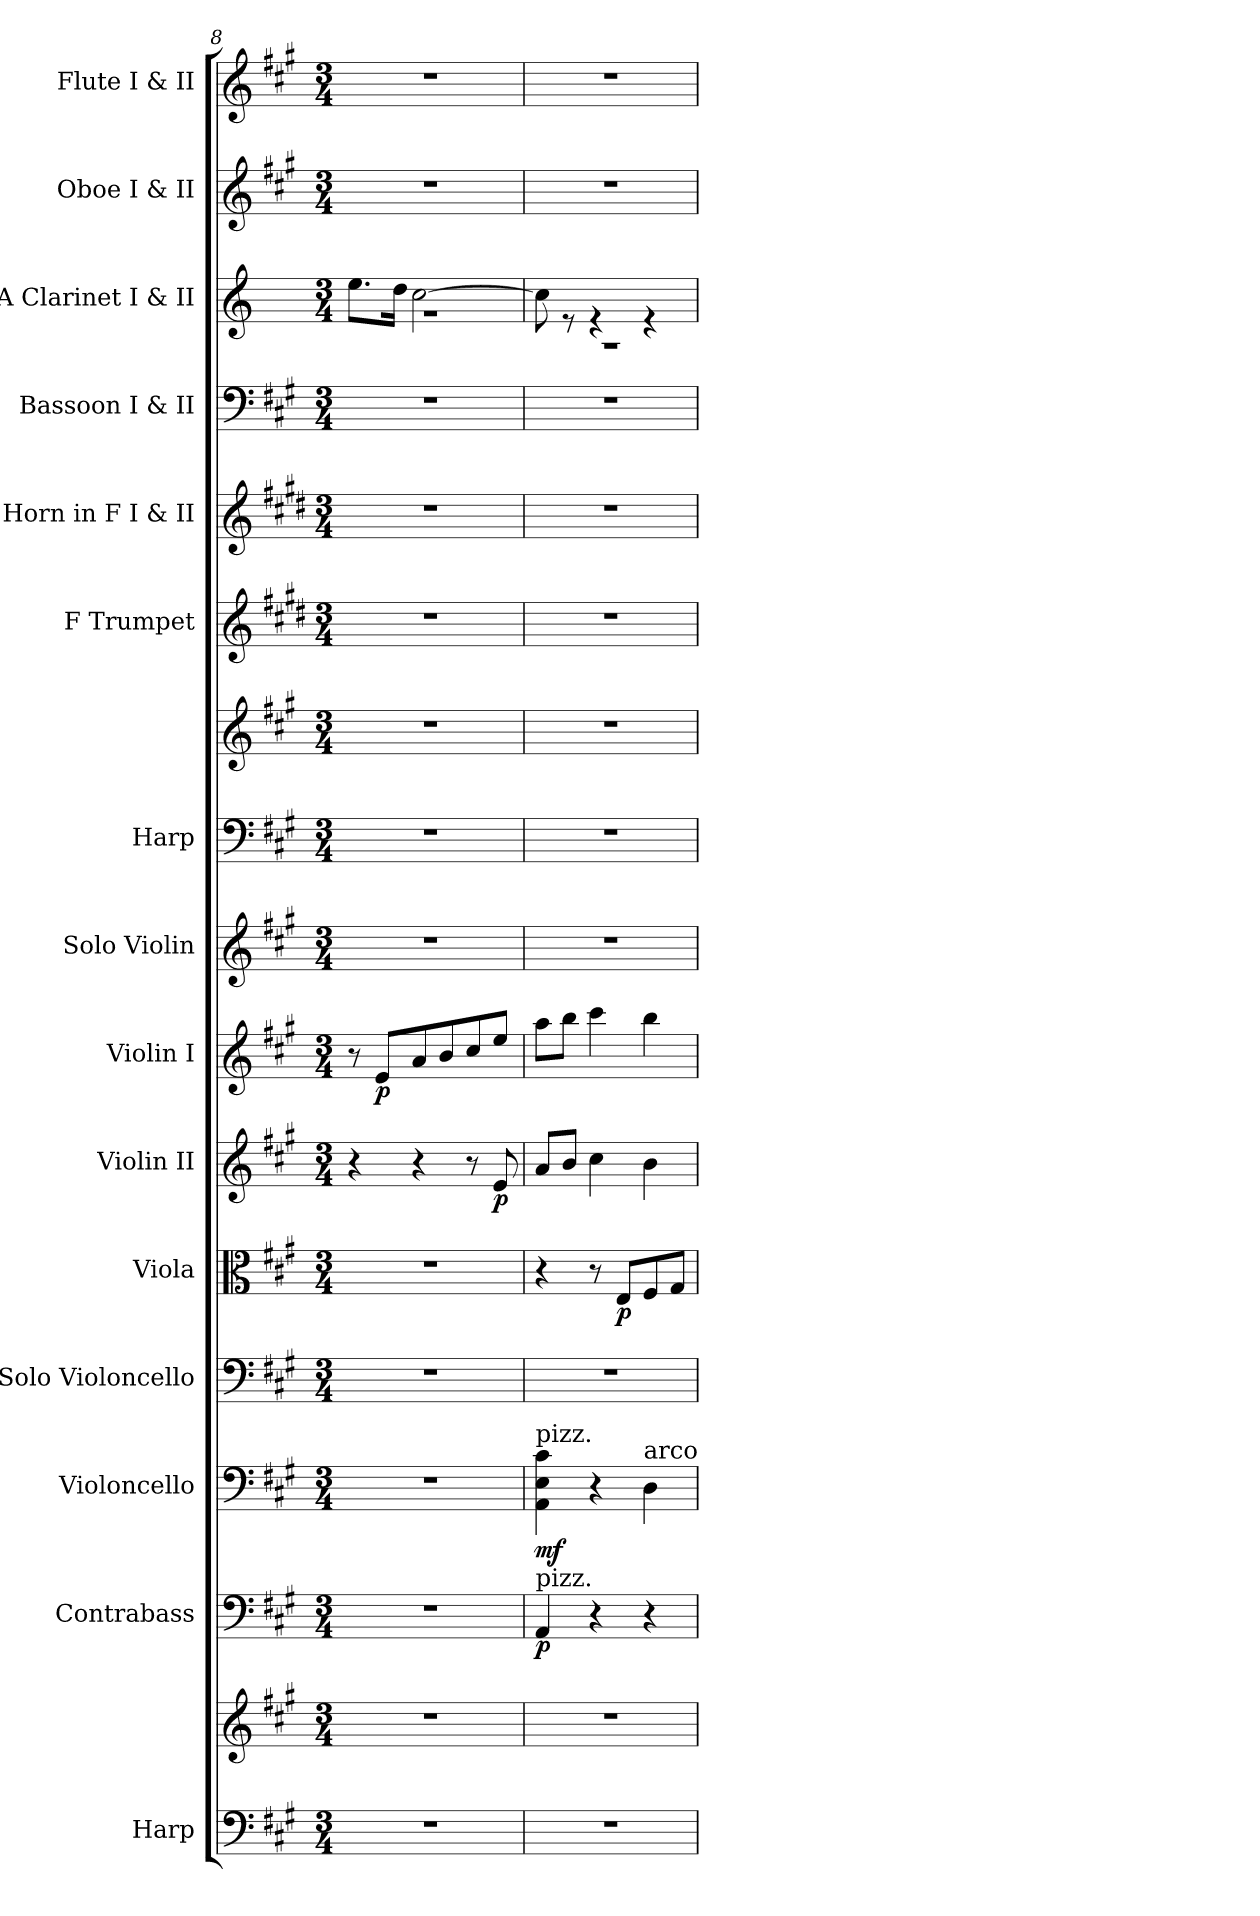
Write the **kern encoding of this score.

**kern	**kern	**kern	**dynam	**kern	**dynam	**kern	**kern	**dynam	**kern	**dynam	**kern	**dynam	**kern	**kern	**kern	**kern	**kern	**kern	**kern	**kern	**kern
*part15	*part15	*part14	*part14	*part13	*part13	*part12	*part11	*part11	*part10	*part10	*part9	*part9	*part8	*part7	*part7	*part6	*part5	*part4	*part3	*part2	*part1
*staff17	*staff16	*staff15	*staff15	*staff14	*staff14	*staff13	*staff12	*staff12	*staff11	*staff11	*staff10	*staff10	*staff9	*staff8	*staff7	*staff6	*staff5	*staff4	*staff3	*staff2	*staff1
*I"Harp	*	*I"Contrabass	*	*I"Violoncello	*	*I"Solo Violoncello	*I"Viola	*	*I"Violin II	*	*I"Violin I	*	*I"Solo Violin	*I"Harp	*	*I"F Trumpet	*I"Horn in F I &amp; II	*I"Bassoon I &amp; II	*I"A Clarinet I &amp; II	*I"Oboe I &amp; II	*I"Flute I &amp; II
*I'Hrp.	*	*I'Cb.	*	*I'Vc.	*	*I'Vc.	*I'Vla.	*	*I'Vln.	*	*I'Vln.	*	*I'Vln.	*I'Hrp.	*	*I'F Tpt.	*	*I'Bsn.	*I'A Cl.	*I'Ob.	*I'Fl.
*clefF4	*clefG2	*clefF4	*	*clefF4	*	*clefF4	*clefC3	*	*clefG2	*	*clefG2	*	*clefG2	*clefF4	*clefG2	*clefG2	*clefG2	*clefF4	*clefG2	*clefG2	*clefG2
*	*	*ITrd7c12	*	*	*	*	*	*	*	*	*	*	*	*	*	*ITrd-3c-5	*ITrd4c7	*	*ITrd2c3	*	*
*k[f#c#g#]	*k[f#c#g#]	*k[f#c#g#]	*	*k[f#c#g#]	*	*k[f#c#g#]	*k[f#c#g#]	*	*k[f#c#g#]	*	*k[f#c#g#]	*	*k[f#c#g#]	*k[f#c#g#]	*k[f#c#g#]	*k[f#c#g#]	*k[f#c#g#]	*k[f#c#g#]	*k[f#c#g#]	*k[f#c#g#]	*k[f#c#g#]
*M3/4	*M3/4	*M3/4	*	*M3/4	*	*M3/4	*M3/4	*	*M3/4	*	*M3/4	*	*M3/4	*M3/4	*M3/4	*M3/4	*M3/4	*M3/4	*M3/4	*M3/4	*M3/4
=8	=8	=8	=8	=8	=8	=8	=8	=8	=8	=8	=8	=8	=8	=8	=8	=8	=8	=8	=8	=8	=8
*	*	*	*	*	*	*	*	*	*	*	*	*	*	*	*	*	*	*	*^	*	*
2.r	2.r	2.r	.	2.r	.	2.r	2.r	.	4r	.	8r	.	2.r	2.r	2.r	2.r	2.r	2.r	8.cc#\L	2.r	2.r	2.r
!	!	!	!	!	!	!	!	!	!	!	!	!LO:DY:b	!	!	!	!	!	!	!	!	!	!
.	.	.	.	.	.	.	.	.	.	.	8e/L	p	.	.	.	.	.	.	.	.	.	.
.	.	.	.	.	.	.	.	.	.	.	.	.	.	.	.	.	.	.	16b\Jk	.	.	.
.	.	.	.	.	.	.	.	.	4r	.	8a/	.	.	.	.	.	.	.	[2a\	.	.	.
.	.	.	.	.	.	.	.	.	.	.	8b/	.	.	.	.	.	.	.	.	.	.	.
.	.	.	.	.	.	.	.	.	8r	.	8cc#/	.	.	.	.	.	.	.	.	.	.	.
!	!	!	!	!	!	!	!	!	!	!LO:DY:b	!	!	!	!	!	!	!	!	!	!	!	!
.	.	.	.	.	.	.	.	.	8e/	p	8ee/J	.	.	.	.	.	.	.	.	.	.	.
=9	=9	=9	=9	=9	=9	=9	=9	=9	=9	=9	=9	=9	=9	=9	=9	=9	=9	=9	=9	=9	=9	=9
!	!	!	!	!LO:TX:a:t=pizz.	!	!	!	!	!	!	!	!	!	!	!	!	!	!	!	!	!	!
!	!	!LO:TX:a:t=pizz.	!	!	!	!	!	!	!	!	!	!	!	!	!	!	!	!	!	!	!	!
!	!	!	!LO:DY:b	!	!LO:DY:b	!	!	!	!	!	!	!	!	!	!	!	!	!	!	!	!	!
2.r	2.r	4AAA/	p	4AA\ 4E\ 4c#\	mf	2.r	4r	.	8a/L	.	8aa\L	.	2.r	2.r	2.r	2.r	2.r	2.r	8a\]	2.r	2.r	2.r
.	.	.	.	.	.	.	.	.	8b/J	.	8bb\J	.	.	.	.	.	.	.	8re	.	.	.
.	.	4r	.	4r	.	.	8r	.	4cc#\	.	4ccc#\	.	.	.	.	.	.	.	4re	.	.	.
!	!	!	!	!	!	!	!	!LO:DY:b	!	!	!	!	!	!	!	!	!	!	!	!	!	!
.	.	.	.	.	.	.	8E/L	p	.	.	.	.	.	.	.	.	.	.	.	.	.	.
!	!	!	!	!LO:TX:a:t=arco	!	!	!	!	!	!	!	!	!	!	!	!	!	!	!	!	!	!
.	.	4r	.	4D\	.	.	8F#/	.	4b\	.	4bb\	.	.	.	.	.	.	.	4re	.	.	.
.	.	.	.	.	.	.	8G#/J	.	.	.	.	.	.	.	.	.	.	.	.	.	.	.
*	*	*	*	*	*	*	*	*	*	*	*	*	*	*	*	*	*	*	*v	*v	*	*
=	=	=	=	=	=	=	=	=	=	=	=	=	=	=	=	=	=	=	=	=	=
*-	*-	*-	*-	*-	*-	*-	*-	*-	*-	*-	*-	*-	*-	*-	*-	*-	*-	*-	*-	*-	*-
